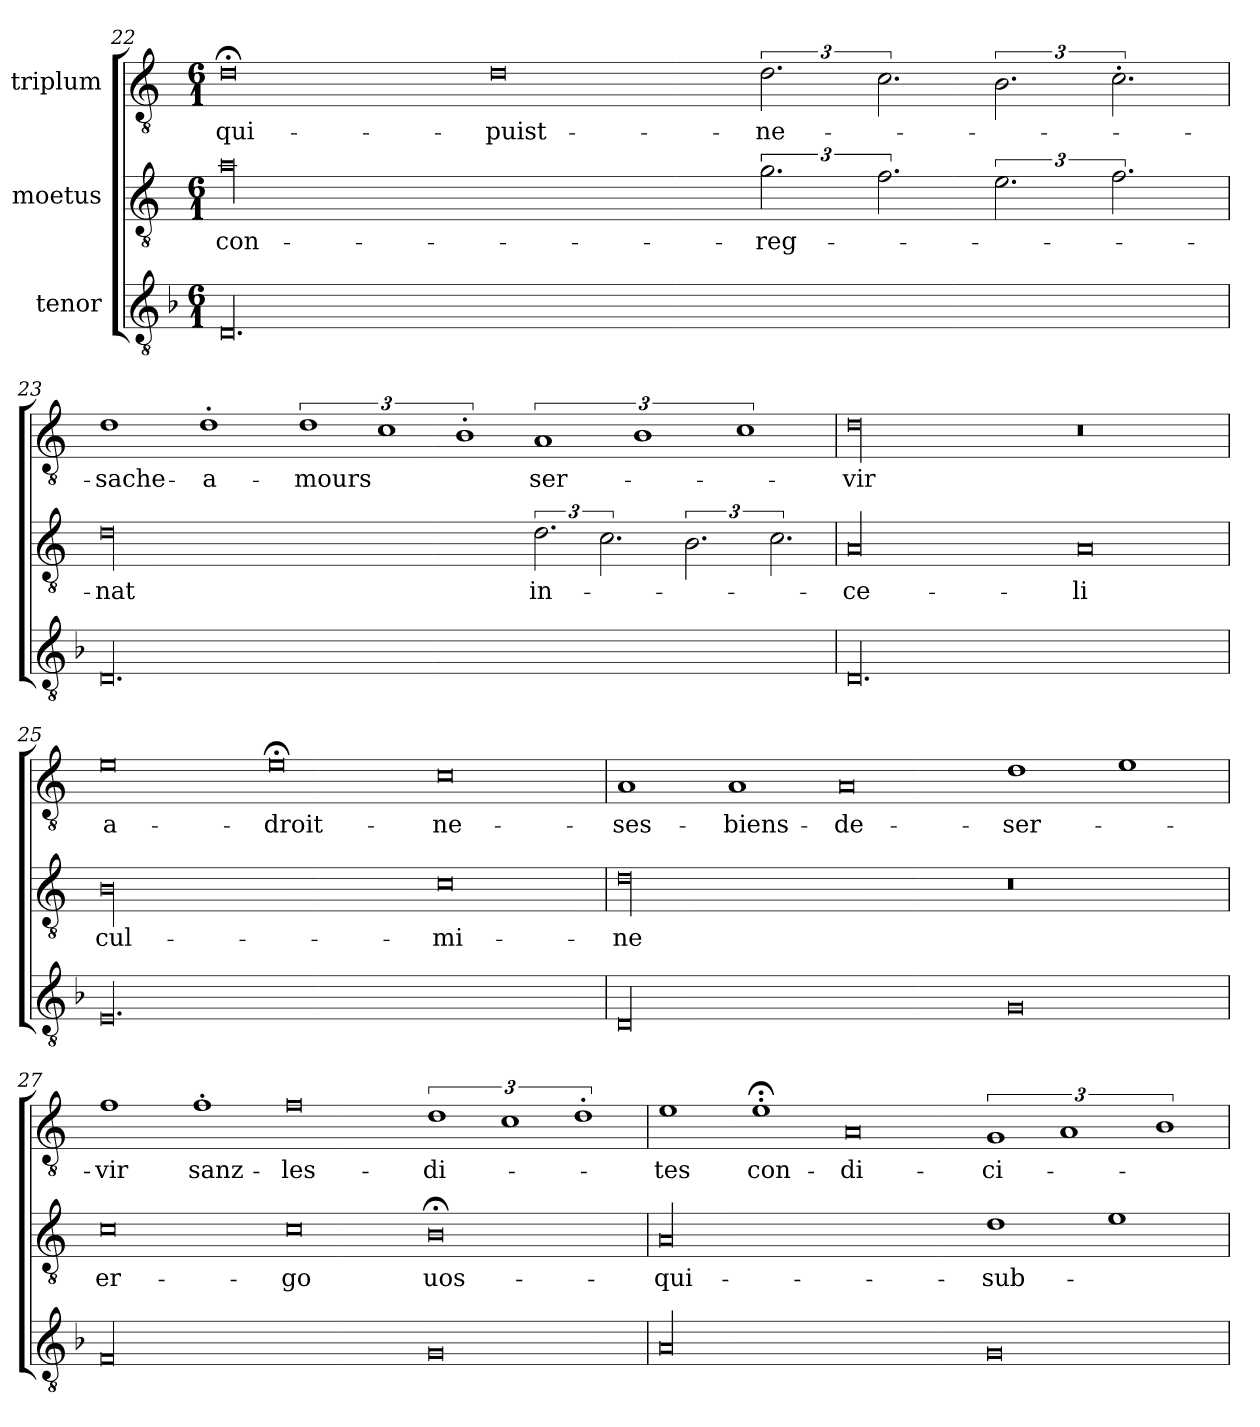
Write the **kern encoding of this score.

**kern	**kern	**text	**kern	**text
*part3	*part2	*part2	*part1	*part1
*staff3	*staff2	*staff2	*staff1	*staff1
*I"tenor	*I"moetus	*	*I"triplum	*
*clefGv2	*clefGv2	*	*clefGv2	*
*k[b-]	*k[]	*	*k[]	*
*F:	*C:	*	*C:	*
*M6/1	*M6/1	*	*M6/1	*
=22	=22	=22	=22	=22
00.D/	00a\	con-	0d;<\	qui-
.	.	.	0d\	puist-
.	3.g\	-reg-	3.d\	ne-
.	3.f\	.	3.c\	.
.	3.e\	.	3.B\	.
.	3.f\	.	3.c'\	.
!!LO:PB:g=z
=23	=23	=23	=23	=23
00.D/	00d\	-nat	1d\	sache-
.	.	.	1d'\	a-
.	.	.	3%2d\	-mours
.	.	.	3%2c\	.
.	.	.	3%2B'\	.
.	3.d\	in-	3%2A/	ser-
.	3.c\	.	.	.
.	.	.	3%2B\	.
.	3.B\	.	.	.
.	.	.	3%2c\	.
.	3.c\	.	.	.
=24	=24	=24	=24	=24
00.D/	00A/	ce-	00d\	-vir
.	0A/	-li	0r	.
=25	=25	=25	=25	=25
00.E/	00B\	cul-	0e\	a-
.	.	.	0e;<\	droit-
.	0c\	-mi-	0c\	ne-
=26	=26	=26	=26	=26
00D/	00d\	-ne	1A/	ses-
.	.	.	1A/	biens-
.	.	.	0A/	de-
0G/	0r	.	1d\	-ser-
.	.	.	1e\	.
=27	=27	=27	=27	=27
00F/	0c\	er-	1f\	-vir
.	.	.	1f'\	sanz-
.	0c\	-go	0f\	les-
0G/	0B;<\	uos-	3%2d\	di-
.	.	.	3%2c\	.
.	.	.	3%2d'\	.
=28	=28	=28	=28	=28
00A/	00A/	qui-	1e\	-tes
.	.	.	1e;<'\	con-
.	.	.	0A/	-di-
0G/	1d\	sub-	3%2G/	-ci-
.	.	.	3%2A/	.
.	1e\	.	.	.
.	.	.	3%2B\	.
=	=	=	=	=
*-	*-	*-	*-	*-
